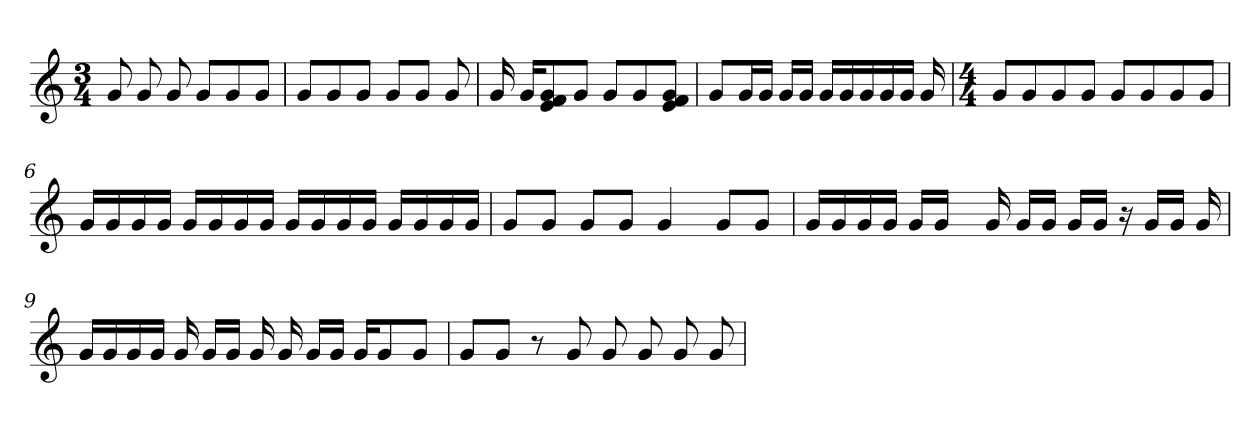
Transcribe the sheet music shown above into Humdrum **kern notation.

**kern
*part1
*staff1
*clefG2
*k[]
*C:
*M3/4
=1
8g
8g
8g
8gL
8g
8gJ
=2
8gL
8g
8gJ
8gL
8gJ
8g
=3
16g
16gL
8g 8e 8f
8gJ
8gL
8g
8g 8e 8fJ
=4
8gL
16g
16gJ
16gL
16gJ
16gL
16g
16g
16g
16gJ
16g
=5
*M4/4
8gL
8g
8g
8gJ
8gL
8g
8g
8gJ
=6
16gL
16g
16g
16gJ
16gL
16g
16g
16gJ
16gL
16g
16g
16gJ
16gL
16g
16g
16gJ
=7
8gL
8gJ
8gL
8gJ
4g
8gL
8gJ
=8
16gL
16g
16g
16gJ
16gL
16gJ
16ryy
16g
16gL
16gJ
16gL
16gJ
16r
16gL
16gJ
16g
=9
16gL
16g
16g
16gJ
16g
16gL
16gJ
16g
16g
16gL
16gJ
16gL
8g
8gJ
=10
8gL
8gJ
8r
8g
8g
8g
8g
8g
=
*-
